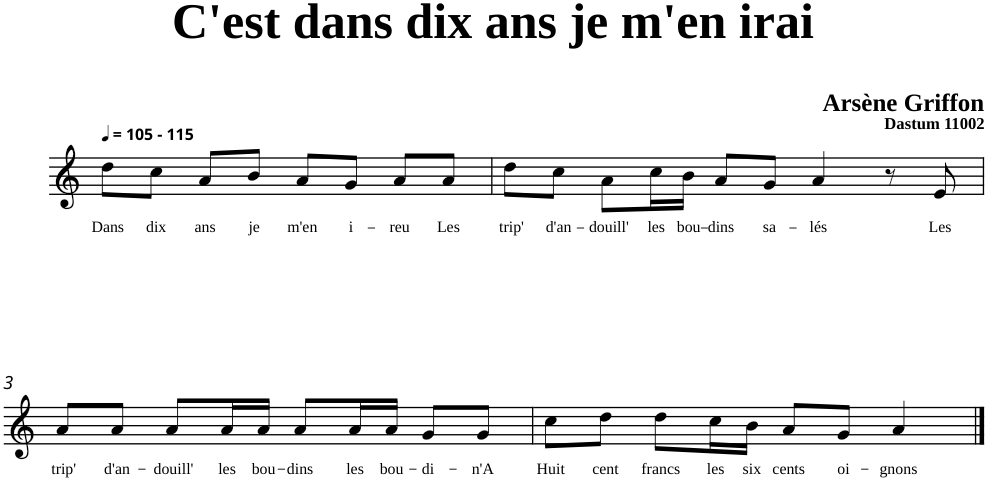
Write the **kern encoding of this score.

**kern	**text
*part1	*part1
*staff1	*staff1
*clefG2	*
*k[]	*
=1	=1
!LO:TX:a:B:t=- 115	!
!	!LO:LY:b
8dd\L	Dans
!	!LO:LY:b
8cc\J	dix
!	!LO:LY:b
8a/L	ans
!	!LO:LY:b
8b/J	je
!	!LO:LY:b
8a/L	m'en
!	!LO:LY:b
8g/J	i-
!	!LO:LY:b
8a/L	-reu
!	!LO:LY:b
8a/J	Les
=2	=2
!	!LO:LY:b
8dd\L	trip'
!	!LO:LY:b
8cc\J	d'an-
!	!LO:LY:b
8a\L	-douill'
!	!LO:LY:b
16cc\L	les
!	!LO:LY:b
16b\JJ	bou-
!	!LO:LY:b
8a/L	-dins
!	!LO:LY:b
8g/J	sa-
!	!LO:LY:b
4a/	-lés
8r	.
!	!LO:LY:b
8e/	Les
!!LO:LB:g=z
=3	=3
!	!LO:LY:b
8a/L	trip'
!	!LO:LY:b
8a/J	d'an-
!	!LO:LY:b
8a/L	-douill'
!	!LO:LY:b
16a/L	les
!	!LO:LY:b
16a/JJ	bou-
!	!LO:LY:b
8a/L	-dins
!	!LO:LY:b
16a/L	les
!	!LO:LY:b
16a/JJ	bou-
!	!LO:LY:b
8g/L	-di-
!	!LO:LY:b
8g/J	-n'A
=4	=4
!	!LO:LY:b
8cc\L	Huit
!	!LO:LY:b
8dd\J	cent
!	!LO:LY:b
8dd\L	francs
!	!LO:LY:b
16cc\L	les
!	!LO:LY:b
16b\JJ	six
!	!LO:LY:b
8a/L	cents
!	!LO:LY:b
8g/J	oi-
!	!LO:LY:b
4a/	-gnons
==	==
*-	*-
